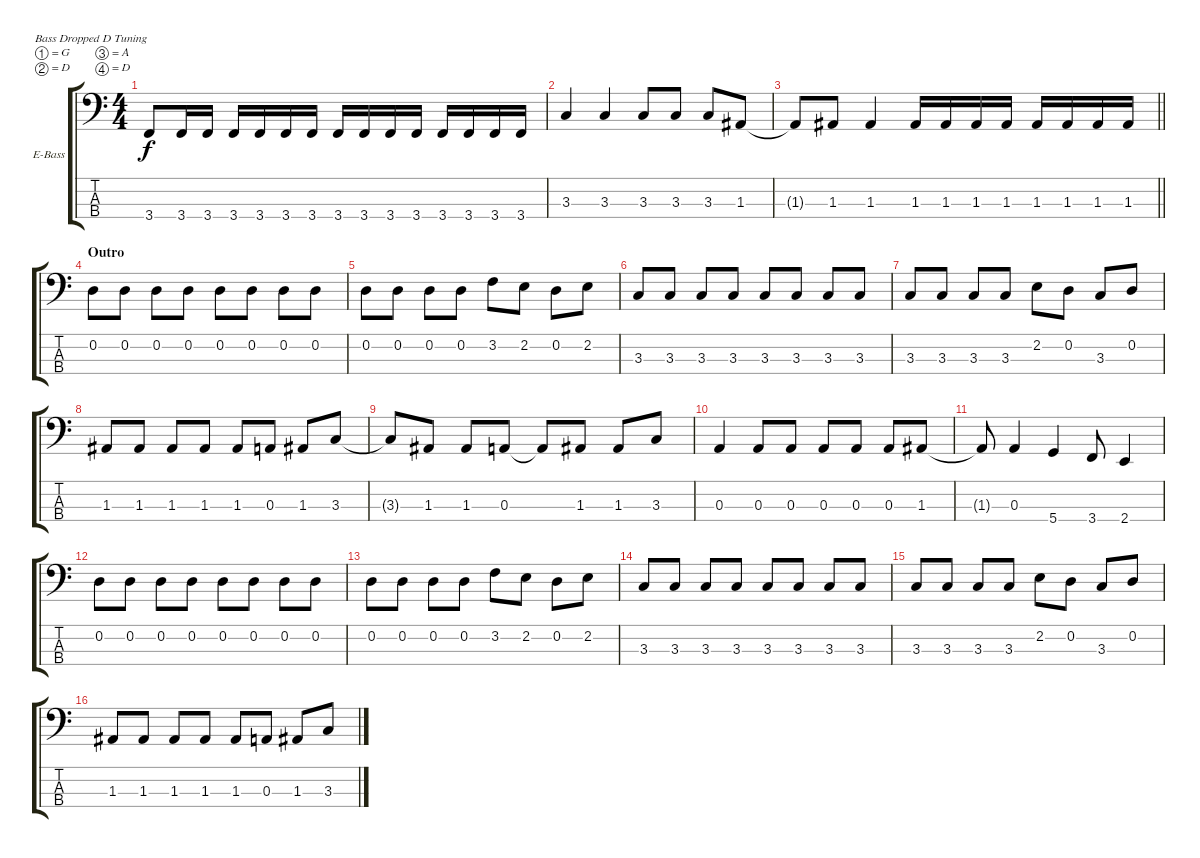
\bracketExtendMode groupsimilarinstruments
\firstSystemTrackNameOrientation horizontal
\otherSystemsTrackNameOrientation horizontal
\track ("Electric Bass" "E-Bass") {instrument electricbasspick}
\staff {score tabs}
\tuning (G2 D2 A1 D1)
\ts (4 4)
\tempo (142 hide)
\clef f4
\ks c
3.4{t}.8{dy f} 3.4.16 3.4.16 3.4.16 3.4.16 3.4.16 3.4.16 3.4.16 3.4.16 3.4.16 3.4.16 3.4.16 3.4.16 3.4.16 3.4.16 |
3.3.4 3.3.4 3.3.8 3.3.8 3.3.8 1.3.8 |
\barLineRight lightlight
1.3{t}.8 1.3.8 1.3.4 1.3.16 1.3.16 1.3.16 1.3.16 1.3.16 1.3.16 1.3.16 1.3.16 |
\section ("" "Outro")
0.2.8 0.2.8 0.2.8 0.2.8 0.2.8 0.2.8 0.2.8 0.2.8 |
0.2.8 0.2.8 0.2.8 0.2.8 3.2.8 2.2.8 0.2.8 2.2.8 |
3.3.8 3.3.8 3.3.8 3.3.8 3.3.8 3.3.8 3.3.8 3.3.8 |
3.3.8 3.3.8 3.3.8 3.3.8 2.2.8 0.2.8 3.3.8 0.2.8 |
1.3.8 1.3.8 1.3.8 1.3.8 1.3.8 0.3.8 1.3.8 3.3.8 |
3.3{t}.8 1.3.8 1.3.8 0.3.8 0.3{t}.8 1.3.8 1.3.8 3.3.8 |
0.3.4 0.3.8 0.3.8 0.3.8 0.3.8 0.3.8 1.3.8 |
1.3{t}.8 0.3.4 5.4.4 3.4.8 2.4.4 |
0.2.8 0.2.8 0.2.8 0.2.8 0.2.8 0.2.8 0.2.8 0.2.8 |
0.2.8 0.2.8 0.2.8 0.2.8 3.2.8 2.2.8 0.2.8 2.2.8 |
3.3.8 3.3.8 3.3.8 3.3.8 3.3.8 3.3.8 3.3.8 3.3.8 |
3.3.8 3.3.8 3.3.8 3.3.8 2.2.8 0.2.8 3.3.8 0.2.8 |
1.3.8 1.3.8 1.3.8 1.3.8 1.3.8 0.3.8 1.3.8 3.3.8
